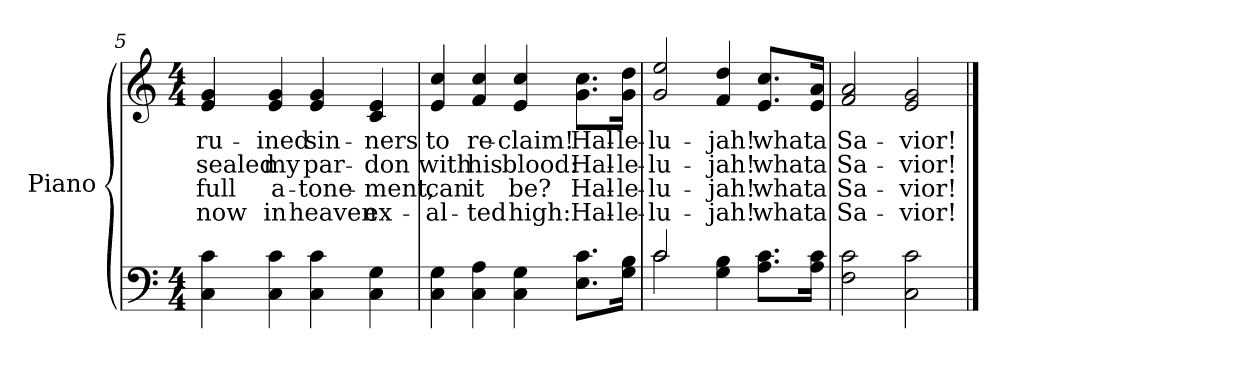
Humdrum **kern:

**kern	**kern	**text	**text	**text	**text
*part2	*part1	*part1	*part1	*part1	*part1
*staff2	*staff1	*staff1	*staff1	*staff1	*staff1
*I"Piano	*I"Piano	*	*	*	*
*I'Pno.	*I'Pno.	*	*	*	*
*clefF4	*clefG2	*	*	*	*
*k[]	*k[]	*	*	*	*
*C:	*C:	*	*	*	*
*M4/4	*M4/4	*	*	*	*
=5	=5	=5	=5	=5	=5
!	!	!LO:LY:b:color=#000000	!LO:LY:b:color=#000000	!LO:LY:b:color=#000000	!LO:LY:b:color=#000000
4Ci\ 4ci	4ei/ 4gi	ru-	sealed	full	now
!	!	!LO:LY:b:color=#000000	!LO:LY:b:color=#000000	!LO:LY:b:color=#000000	!LO:LY:b:color=#000000
4Ci\ 4ci	4ei/ 4gi	-ined	my	a-	-in
!	!	!LO:LY:b:color=#000000	!LO:LY:b:color=#000000	!LO:LY:b:color=#000000	!LO:LY:b:color=#000000
4Ci\ 4ci	4ei/ 4gi	sin-	par-	tone-	-heaven
!	!	!LO:LY:b:color=#000000	!LO:LY:b:color=#000000	!LO:LY:b:color=#000000	!LO:LY:b:color=#000000
4Ci\ 4Gi	4ci/ 4ei	-ners	-don	ment,	ex-
!!LO:LB:g=z
=6	=6	=6	=6	=6	=6
!	!	!LO:LY:b:color=#000000	!LO:LY:b:color=#000000	!LO:LY:b:color=#000000	!LO:LY:b:color=#000000
4Ci\ 4Gi	4ei/ 4cci	to	with	-can	al-
!	!	!LO:LY:b:color=#000000	!LO:LY:b:color=#000000	!LO:LY:b:color=#000000	!LO:LY:b:color=#000000
4Ci\ 4Ai	4fi/ 4cci	re-	his	-it	ted
!	!	!LO:LY:b:color=#000000	!LO:LY:b:color=#000000	!LO:LY:b:color=#000000	!LO:LY:b:color=#000000
4Ci\ 4Gi	4ei/ 4cci	-claim!	blood:	be?	high:
!	!	!LO:LY:b:color=#000000	!LO:LY:b:color=#000000	!LO:LY:b:color=#000000	!LO:LY:b:color=#000000
8.Ei\ 8.ci\L	8.gi\ 8.cci\L	Hal-	Hal-	Hal-	-Hal-
!	!	!LO:LY:b:color=#000000	!LO:LY:b:color=#000000	!LO:LY:b:color=#000000	!LO:LY:b:color=#000000
16Gi\ 16Bi\Jk	16gi\ 16ddi\Jk	-le-	-le-	-le-	-le-
=7	=7	=7	=7	=7	=7
*^	*	*	*	*	*
!	!	!	!LO:LY:b:color=#000000	!LO:LY:b:color=#000000	!LO:LY:b:color=#000000	!LO:LY:b:color=#000000
2ci/	2ci\	2gi/ 2eei	-lu-	-lu-	-lu-	-lu-
!	!	!	!LO:LY:b:color=#000000	!LO:LY:b:color=#000000	!LO:LY:b:color=#000000	!LO:LY:b:color=#000000
4Gi\ 4Bi	2ryy	4fi/ 4ddi	-jah!	-jah!	-jah!	jah!
!	!	!	!LO:LY:b:color=#000000	!LO:LY:b:color=#000000	!LO:LY:b:color=#000000	!LO:LY:b:color=#000000
8.Ai\ 8.ci\L	.	8.ei/ 8.cci/L	what	what	what	what
!	!	!	!LO:LY:b:color=#000000	!LO:LY:b:color=#000000	!LO:LY:b:color=#000000	!LO:LY:b:color=#000000
16Ai\ 16ci\Jk	.	16ei/ 16ai/Jk	a	a	a	a
*v	*v	*	*	*	*	*
=8	=8	=8	=8	=8	=8
!	!	!LO:LY:b:color=#000000	!LO:LY:b:color=#000000	!LO:LY:b:color=#000000	!LO:LY:b:color=#000000
2Fi\ 2ci	2fi/ 2ai	Sa-	Sa-	Sa-	-Sa-
!	!	!LO:LY:b:color=#000000	!LO:LY:b:color=#000000	!LO:LY:b:color=#000000	!LO:LY:b:color=#000000
2Ci\ 2ci	2ei/ 2gi	-vior!	-vior!	-vior!	vior!
==	==	==	==	==	==
*-	*-	*-	*-	*-	*-
